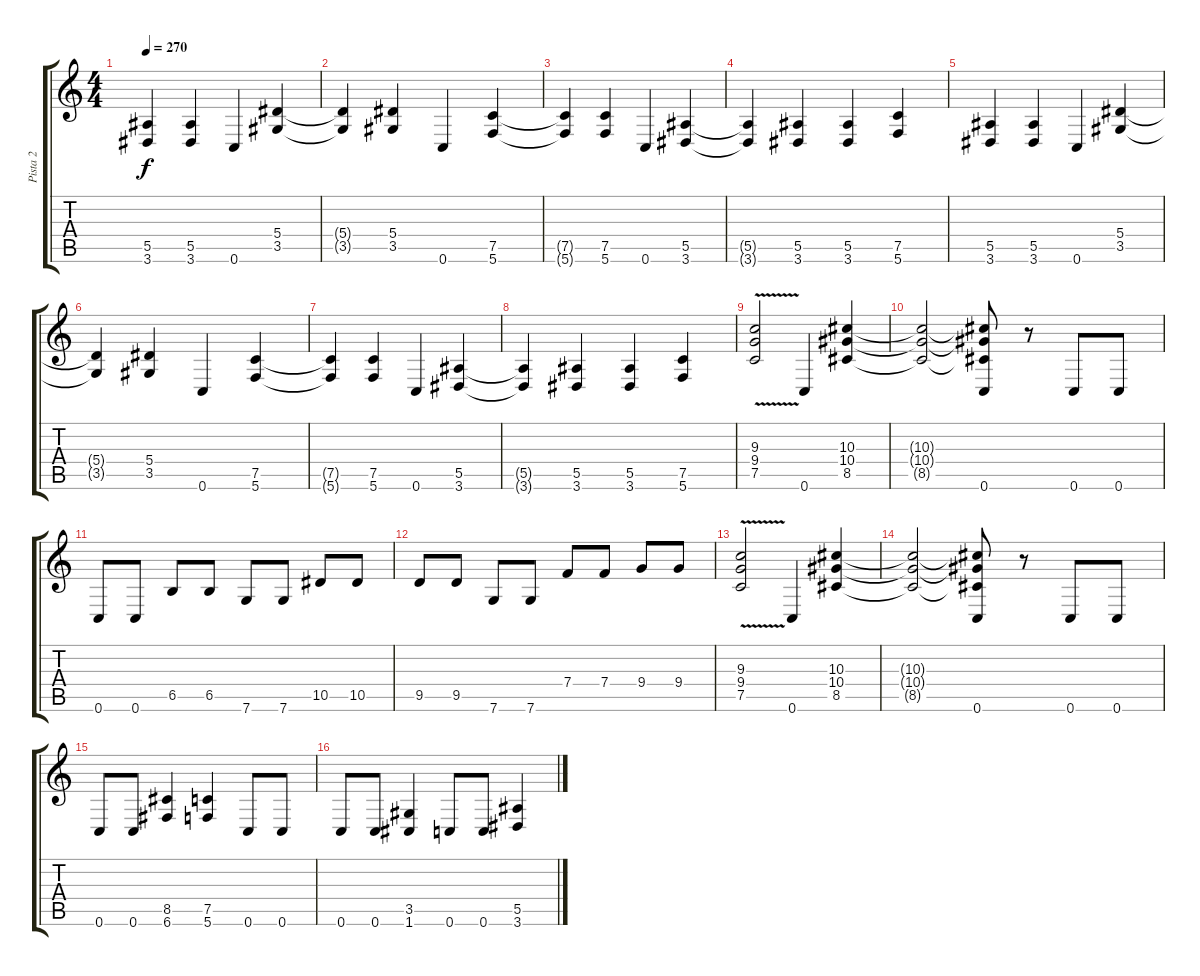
\track ("Pista 2" "Pista 2") {instrument distortionguitar}
\staff {score tabs}
\tuning (C4 G3 Eb3 Bb2 F2 C2) {hide}
\ts (4 4)
\tempo 270
\clef g2
\ks c
(5.5 3.6).4{dy f} (5.5 3.6).4 0.6.4 (5.4 3.5).4 |
(5.4{t} 3.5{t}).4 (5.4 3.5).4 0.6.4 (7.5 5.6).4 |
(7.5{t} 5.6{t}).4 (7.5 5.6).4 0.6.4 (5.5 3.6).4 |
(5.5{t} 3.6{t}).4 (5.5 3.6).4 (5.5 3.6).4 (7.5 5.6).4 |
(5.5 3.6).4 (5.5 3.6).4 0.6.4 (5.4 3.5).4 |
(5.4{t} 3.5{t}).4 (5.4 3.5).4 0.6.4 (7.5 5.6).4 |
(7.5{t} 5.6{t}).4 (7.5 5.6).4 0.6.4 (5.5 3.6).4 |
(5.5{t} 3.6{t}).4 (5.5 3.6).4 (5.5 3.6).4 (7.5 5.6).4 |
(9.3{v} 9.4{v} 7.5{v}).2 0.6.4 (10.3 10.4 8.5).4 |
(10.3{t} 10.4{t} 8.5{t}).2 (10.3{t} 10.4{t} 8.5{t} 0.6).8 r.8 0.6.8 0.6.8 |
0.6.8 0.6.8 6.5.8 6.5.8 7.6.8 7.6.8 10.5.8 10.5.8 |
9.5.8 9.5.8 7.6.8 7.6.8 7.4.8 7.4.8 9.4.8 9.4.8 |
(9.3{v} 9.4{v} 7.5{v}).2 0.6.4 (10.3 10.4 8.5).4 |
(10.3{t} 10.4{t} 8.5{t}).2 (10.3{t} 10.4{t} 8.5{t} 0.6).8 r.8 0.6.8 0.6.8 |
0.6.8 0.6.8 (8.5 6.6).4 (7.5 5.6).4 0.6.8 0.6.8 |
0.6.8 0.6.8 (3.5 1.6).4 0.6.8 0.6.8 (5.5 3.6).4
